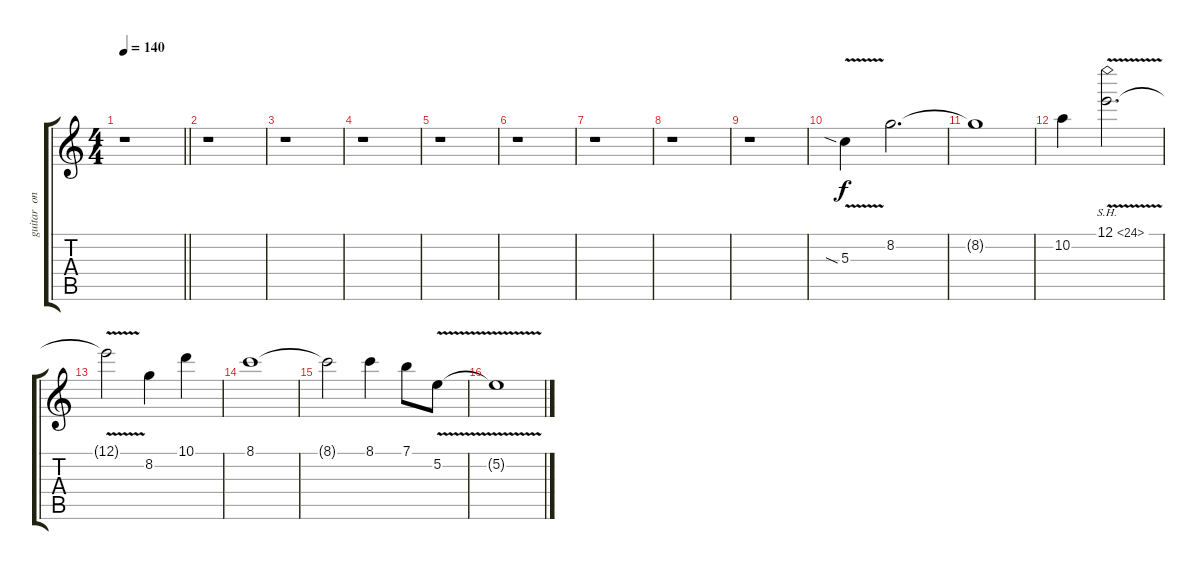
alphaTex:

\track ("guitar  one" "guitar  on") {instrument distortionguitar}
\staff {score tabs}
\tuning (E4 B3 G3 D3 A2 E2) {hide}
\ts (4 4)
\tempo 140
\clef g2
\barLineRight lightlight
\ks c
r.1{dy f instrument distortionguitar} |
r.1 |
r.1 |
r.1 |
r.1 |
r.1 |
r.1 |
r.1 |
r.1 |
5.3{v sia}.4 8.2.2{d} |
8.2{t}.1 |
10.2.4 12.1{sh 12 v}.2{d} |
12.1{t}.2 8.2.4 10.1.4 |
8.1.1 |
8.1{t}.2 8.1.4 7.1.8 5.2{v}.8 |
5.2{t}.1
